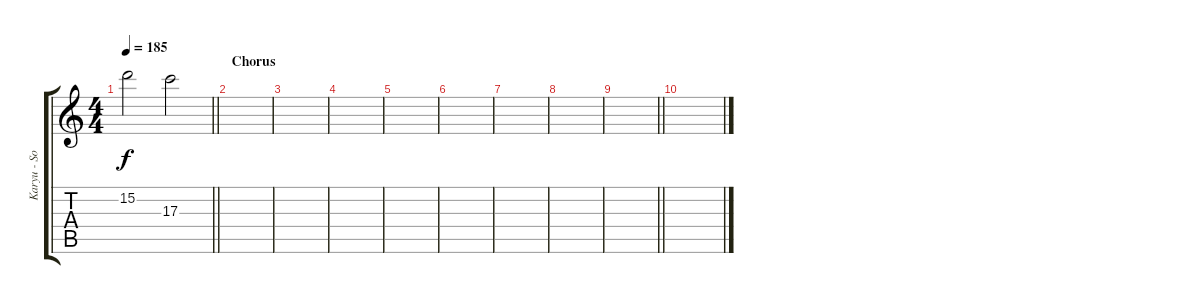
\track ("Karyu - Solo Guitar" "Karyu - So") {instrument distortionguitar}
\staff {score tabs}
\tuning (E4 B3 G3 D3 A2 D2) {hide}
\ts (4 4)
\tempo 185
\clef g2
\barLineRight lightlight
\ks c
15.2.2{dy f} 17.3.2 |
\section ("" "Chorus")
|
|
|
|
|
|
|
\barLineRight lightlight
|
\section ("" "")
